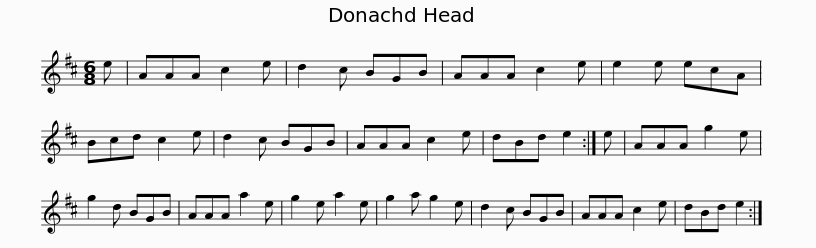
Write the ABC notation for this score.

X:1
L:1/8
M:6/8
I:linebreak $
K:D
V:1 treble
V:1
 e | AAA c2 e | d2 c BGB | AAA c2 e | e2 e ecA | %5
 Bcd c2 e | d2 c BGB | AAA c2 e | dBd e2 :| e |$ %10
 AAA g2 e | g2 d BGB | AAA a2 e | g2 e a2 e | g2 a g2 e | %15
 d2 c BGB | AAA c2 e | dBd e2 :| %18
